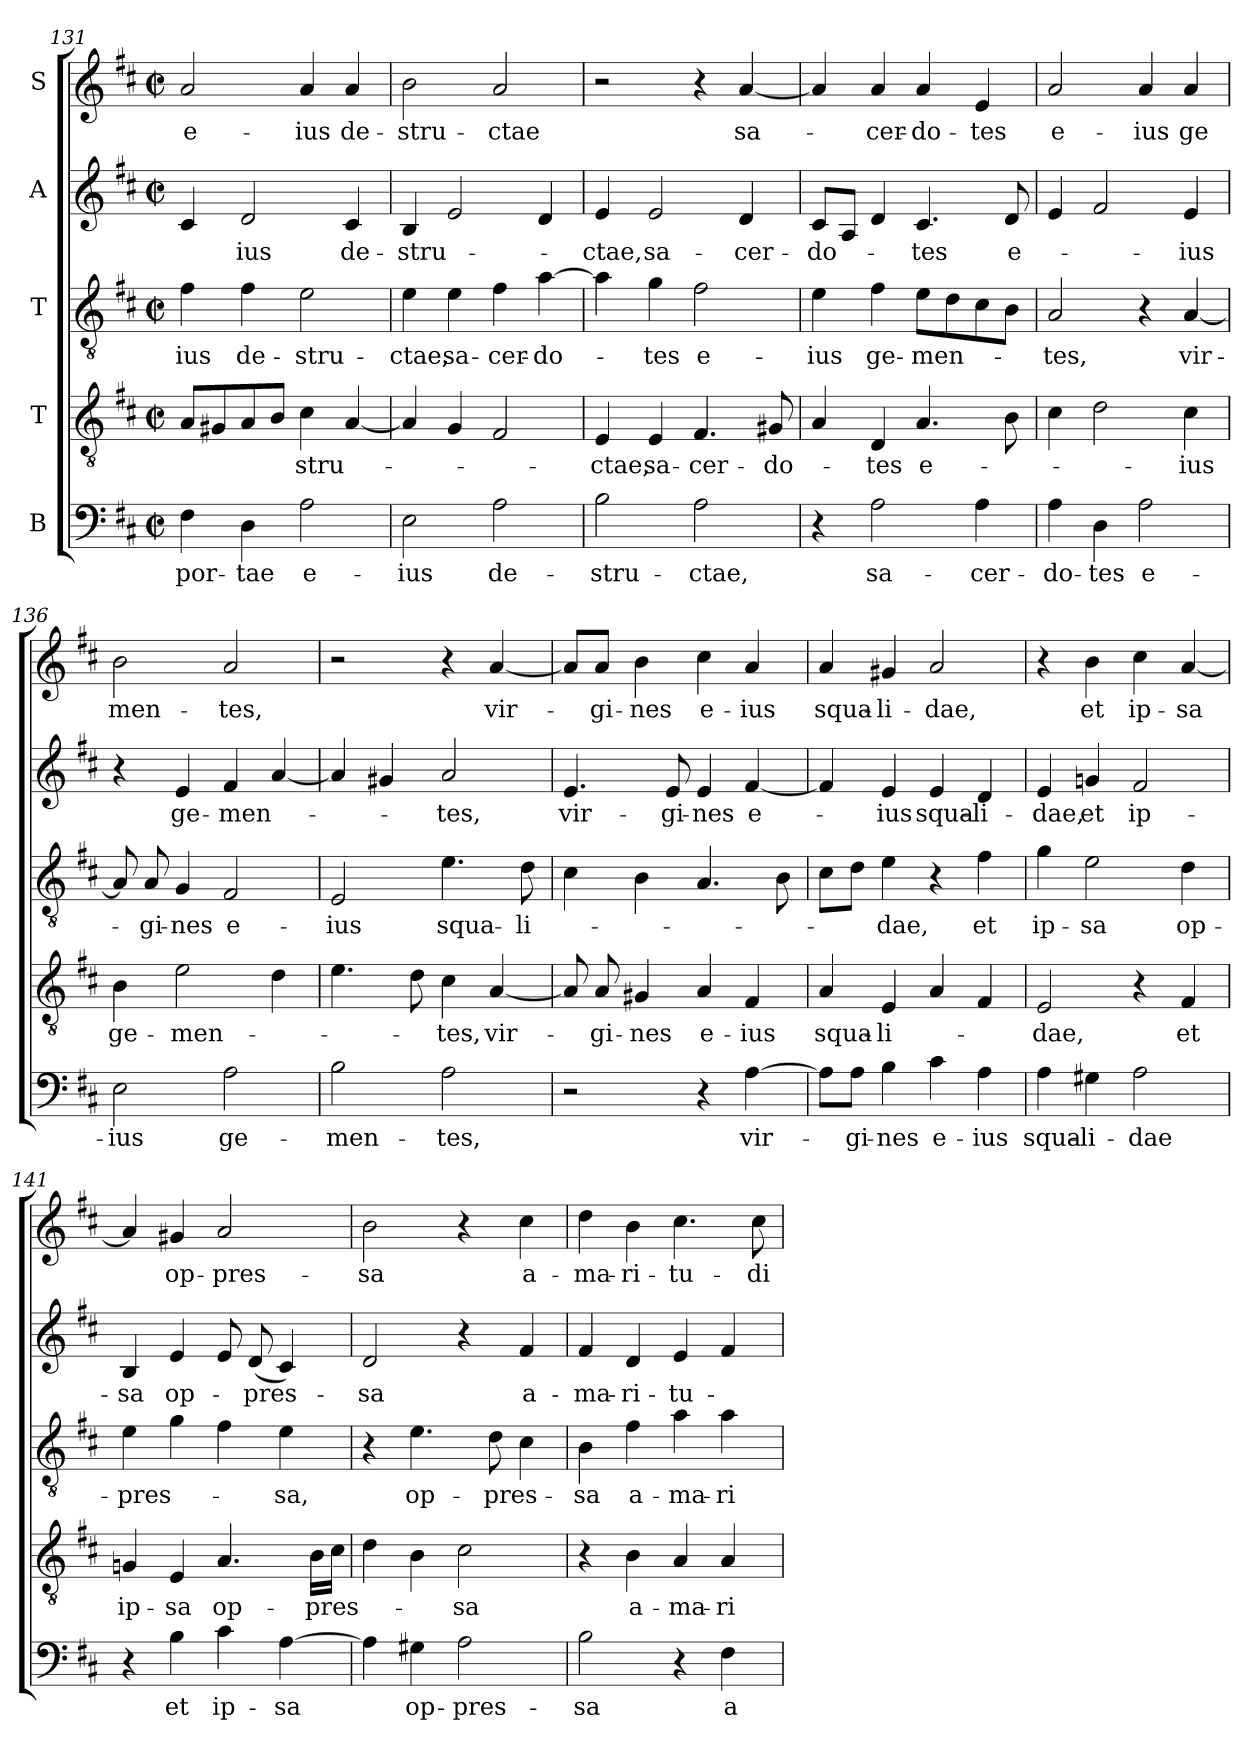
**kern	**text	**kern	**text	**kern	**text	**kern	**text	**kern	**text
*part5	*part5	*part4	*part4	*part3	*part3	*part2	*part2	*part1	*part1
*staff5	*staff5	*staff4	*staff4	*staff3	*staff3	*staff2	*staff2	*staff1	*staff1
*I"B	*	*I"T	*	*I"T	*	*I"A	*	*I"S	*
*clefF4	*	*clefGv2	*	*clefGv2	*	*clefG2	*	*clefG2	*
*k[f#c#]	*	*k[f#c#]	*	*k[f#c#]	*	*k[f#c#]	*	*k[f#c#]	*
*M2/2	*	*M2/2	*	*M2/2	*	*M2/2	*	*M2/2	*
*met(c|)	*	*met(c|)	*	*met(c|)	*	*met(c|)	*	*met(c|)	*
=131	=131	=131	=131	=131	=131	=131	=131	=131	=131
!	!LO:LY:b	!	!	!	!LO:LY:b	!	!	!	!LO:LY:b
4F#\	por-	8A/L	.	4f#\	-ius	4c#/	.	2a/	e-
.	.	8G#X/	.	.	.	.	.	.	.
!	!LO:LY:b	!	!	!	!LO:LY:b	!	!LO:LY:b	!	!
4D\	-tae	8A/	.	4f#\	de-	2d/	-ius	.	.
.	.	8B/J	.	.	.	.	.	.	.
!	!LO:LY:b	!	!LO:LY:b	!	!LO:LY:b	!	!	!	!LO:LY:b
2A\	e-	4c#\	-stru-	2e\	-stru-	.	.	4a/	-ius
!	!	!	!	!	!	!	!LO:LY:b	!	!LO:LY:b
.	.	[4A/	.	.	.	4c#/	de-	4a/	de-
=132	=132	=132	=132	=132	=132	=132	=132	=132	=132
!	!LO:LY:b	!	!	!	!LO:LY:b	!	!LO:LY:b	!	!LO:LY:b
2E\	-ius	4A/]	.	4e\	-ctae,	4B/	-stru-	2b\	-stru-
!	!	!	!	!	!LO:LY:b	!	!	!	!
.	.	4G/	.	4e\	sa-	2e/	.	.	.
!	!LO:LY:b	!	!	!	!LO:LY:b	!	!	!	!LO:LY:b
2A\	de-	2F#/	.	4f#\	-cer-	.	.	2a/	-ctae
!	!	!	!	!	!LO:LY:b	!	!	!	!
.	.	.	.	[4a\	-do-	4d/	.	.	.
=133	=133	=133	=133	=133	=133	=133	=133	=133	=133
!	!LO:LY:b	!	!LO:LY:b	!	!	!	!LO:LY:b	!	!
2B\	-stru-	4E/	-ctae,	4a\]	.	4e/	-ctae,	2r	.
!	!	!	!LO:LY:b	!	!LO:LY:b	!	!LO:LY:b	!	!
.	.	4E/	sa-	4g\	-tes	2e/	sa-	.	.
!	!LO:LY:b	!	!LO:LY:b	!	!LO:LY:b	!	!	!	!
2A\	-ctae,	4.F#/	-cer-	2f#\	e-	.	.	4r	.
!	!	!	!	!	!	!	!LO:LY:b	!	!LO:LY:b
.	.	.	.	.	.	4d/	-cer-	[4a/	sa-
!	!	!	!LO:LY:b	!	!	!	!	!	!
.	.	8G#X/	-do-	.	.	.	.	.	.
=134	=134	=134	=134	=134	=134	=134	=134	=134	=134
!	!	!	!	!	!LO:LY:b	!	!LO:LY:b	!	!
4r	.	4A/	.	4e\	-ius	8c#/L	-do-	4a/]	.
.	.	.	.	.	.	8A/J	.	.	.
!	!LO:LY:b	!	!LO:LY:b	!	!LO:LY:b	!	!	!	!LO:LY:b
2A\	sa-	4D/	-tes	4f#\	ge-	4d/	.	4a/	-cer-
!	!	!	!LO:LY:b	!	!LO:LY:b	!	!LO:LY:b	!	!LO:LY:b
.	.	4.A/	e-	8e\L	-men-	4.c#/	-tes	4a/	-do-
.	.	.	.	8d\	.	.	.	.	.
!	!LO:LY:b	!	!	!	!	!	!	!	!LO:LY:b
4A\	-cer-	.	.	8c#\	.	.	.	4e/	-tes
!	!	!	!	!	!	!	!LO:LY:b	!	!
.	.	8B\	.	8B\J	.	8d/	e-	.	.
!!LO:LB:g=z
=135	=135	=135	=135	=135	=135	=135	=135	=135	=135
!	!LO:LY:b	!	!	!	!LO:LY:b	!	!	!	!LO:LY:b
4A\	-do-	4c#\	.	2A/	-tes,	4e/	.	2a/	e-
!	!LO:LY:b	!	!	!	!	!	!	!	!
4D\	-tes	2d\	.	.	.	2f#/	.	.	.
!	!LO:LY:b	!	!	!	!	!	!	!	!LO:LY:b
2A\	e-	.	.	4r	.	.	.	4a/	-ius
!	!	!	!LO:LY:b	!	!LO:LY:b	!	!LO:LY:b	!	!LO:LY:b
.	.	4c#\	-ius	[4A/	vir-	4e/	-ius	4a/	ge
=136	=136	=136	=136	=136	=136	=136	=136	=136	=136
!	!LO:LY:b	!	!LO:LY:b	!	!	!	!	!	!LO:LY:b
2E\	-ius	4B\	ge-	8A/]	.	4r	.	2b\	men-
!	!	!	!	!	!LO:LY:b	!	!	!	!
.	.	.	.	8A/	-gi-	.	.	.	.
!	!	!	!LO:LY:b	!	!LO:LY:b	!	!LO:LY:b	!	!
.	.	2e\	-men-	4G/	-nes	4e/	ge-	.	.
!	!LO:LY:b	!	!	!	!LO:LY:b	!	!LO:LY:b	!	!LO:LY:b
2A\	ge-	.	.	2F#/	e-	4f#/	-men-	2a/	-tes,
.	.	4d\	.	.	.	[4a/	.	.	.
=137	=137	=137	=137	=137	=137	=137	=137	=137	=137
!	!LO:LY:b	!	!	!	!LO:LY:b	!	!	!	!
2B\	-men-	4.e\	.	2E/	-ius	4a/]	.	2r	.
.	.	.	.	.	.	4g#X/	.	.	.
.	.	8d\	.	.	.	.	.	.	.
!	!LO:LY:b	!	!LO:LY:b	!	!LO:LY:b	!	!LO:LY:b	!	!
2A\	-tes,	4c#\	-tes,	4.e\	squa-	2a/	-tes,	4r	.
!	!	!	!LO:LY:b	!	!	!	!	!	!LO:LY:b
.	.	[4A/	vir-	.	.	.	.	[4a/	vir-
!	!	!	!	!	!LO:LY:b	!	!	!	!
.	.	.	.	8d\	-li-	.	.	.	.
=138	=138	=138	=138	=138	=138	=138	=138	=138	=138
!	!	!	!	!	!	!	!LO:LY:b	!	!
2r	.	8A/]	.	4c#\	.	4.e/	vir-	8a/L]	.
!	!	!	!LO:LY:b	!	!	!	!	!	!LO:LY:b
.	.	8A/	-gi-	.	.	.	.	8a/J	-gi-
!	!	!	!LO:LY:b	!	!	!	!	!	!LO:LY:b
.	.	4G#X/	-nes	4B\	.	.	.	4b\	-nes
!	!	!	!	!	!	!	!LO:LY:b	!	!
.	.	.	.	.	.	8e/	-gi-	.	.
!	!	!	!LO:LY:b	!	!	!	!LO:LY:b	!	!LO:LY:b
4r	.	4A/	e-	4.A/	.	4e/	-nes	4cc#\	e-
!	!LO:LY:b	!	!LO:LY:b	!	!	!	!LO:LY:b	!	!LO:LY:b
[4A\	vir-	4F#/	-ius	.	.	[4f#/	e-	4a/	-ius
.	.	.	.	8B\	.	.	.	.	.
=139	=139	=139	=139	=139	=139	=139	=139	=139	=139
!	!	!	!LO:LY:b	!	!	!	!	!	!LO:LY:b
8A\L]	.	4A/	squa-	8c#\L	.	4f#/]	.	4a/	squa-
!	!LO:LY:b	!	!	!	!	!	!	!	!
8A\J	-gi-	.	.	8d\J	.	.	.	.	.
!	!LO:LY:b	!	!LO:LY:b	!	!LO:LY:b	!	!LO:LY:b	!	!LO:LY:b
4B\	-nes	4E/	-li-	4e\	-dae,	4e/	-ius	4g#X/	-li-
!	!LO:LY:b	!	!	!	!	!	!LO:LY:b	!	!LO:LY:b
4c#\	e-	4A/	.	4r	.	4e/	squa-	2a/	-dae,
!	!LO:LY:b	!	!	!	!LO:LY:b	!	!LO:LY:b	!	!
4A\	-ius	4F#/	.	4f#\	et	4d/	-li-	.	.
=140	=140	=140	=140	=140	=140	=140	=140	=140	=140
!	!LO:LY:b	!	!LO:LY:b	!	!LO:LY:b	!	!LO:LY:b	!	!
4A\	squa-	2E/	-dae,	4g\	ip-	4e/	-dae,	4r	.
!	!LO:LY:b	!	!	!	!LO:LY:b	!	!LO:LY:b	!	!LO:LY:b
4G#X\	-li-	.	.	2e\	-sa	4gn/	et	4b\	et
!	!LO:LY:b	!	!	!	!	!	!LO:LY:b	!	!LO:LY:b
2A\	-dae	4r	.	.	.	2f#/	ip-	4cc#\	ip-
!	!	!	!LO:LY:b	!	!LO:LY:b	!	!	!	!LO:LY:b
.	.	4F#/	et	4d\	op-	.	.	[4a/	-sa
!!LO:PB:g=z
=141	=141	=141	=141	=141	=141	=141	=141	=141	=141
!	!	!	!LO:LY:b	!	!LO:LY:b	!	!LO:LY:b	!	!
4r	.	4Gn/	ip-	4e\	-pres-	4B/	-sa	4a/]	.
!	!LO:LY:b	!	!LO:LY:b	!	!	!	!LO:LY:b	!	!LO:LY:b
4B\	et	4E/	-sa	4g\	.	4e/	op-	4g#X/	op-
!	!LO:LY:b	!	!LO:LY:b	!	!	!	!	!	!LO:LY:b
4c#\	ip-	4.A/	op-	4f#\	.	8e/	.	2a/	-pres-
!	!	!	!	!	!	!	!LO:LY:b	!	!
.	.	.	.	.	.	(<8d/	-pres-	.	.
!	!LO:LY:b	!	!	!	!LO:LY:b	!	!	!	!
[4A\	-sa	.	.	4e\	-sa,	4c#/)	.	.	.
!	!	!	!LO:LY:b	!	!	!	!	!	!
.	.	16B\LL	-pres-	.	.	.	.	.	.
.	.	16c#\JJ	.	.	.	.	.	.	.
=142	=142	=142	=142	=142	=142	=142	=142	=142	=142
!	!	!	!	!	!	!	!LO:LY:b	!	!LO:LY:b
4A\]	.	4d\	.	4r	.	2d/	-sa	2b\	-sa
!	!LO:LY:b	!	!	!	!LO:LY:b	!	!	!	!
4G#X\	op-	4B\	.	4.e\	op-	.	.	.	.
!	!LO:LY:b	!	!LO:LY:b	!	!	!	!	!	!
2A\	-pres-	2c#\	-sa	.	.	4r	.	4r	.
!	!	!	!	!	!LO:LY:b	!	!	!	!
.	.	.	.	8d\	-pres-	.	.	.	.
!	!	!	!	!	!	!	!LO:LY:b	!	!LO:LY:b
.	.	.	.	4c#\	.	4f#/	a-	4cc#\	a-
=143	=143	=143	=143	=143	=143	=143	=143	=143	=143
!	!LO:LY:b	!	!	!	!LO:LY:b	!	!LO:LY:b	!	!LO:LY:b
2B\	-sa	4r	.	4B\	-sa	4f#/	-ma-	4dd\	-ma-
!	!	!	!LO:LY:b	!	!LO:LY:b	!	!LO:LY:b	!	!LO:LY:b
.	.	4B\	a-	4f#\	a-	4d/	-ri-	4b\	-ri-
!	!	!	!LO:LY:b	!	!LO:LY:b	!	!LO:LY:b	!	!LO:LY:b
4r	.	4A/	-ma-	4a\	-ma-	4e/	-tu-	4.cc#\	-tu-
!	!LO:LY:b	!	!LO:LY:b	!	!LO:LY:b	!	!	!	!
4F#\	a-	4A/	-ri-	4a\	-ri-	4f#/	.	.	.
!	!	!	!	!	!	!	!	!	!LO:LY:b
.	.	.	.	.	.	.	.	8cc#\	-di-
=	=	=	=	=	=	=	=	=	=
*-	*-	*-	*-	*-	*-	*-	*-	*-	*-
